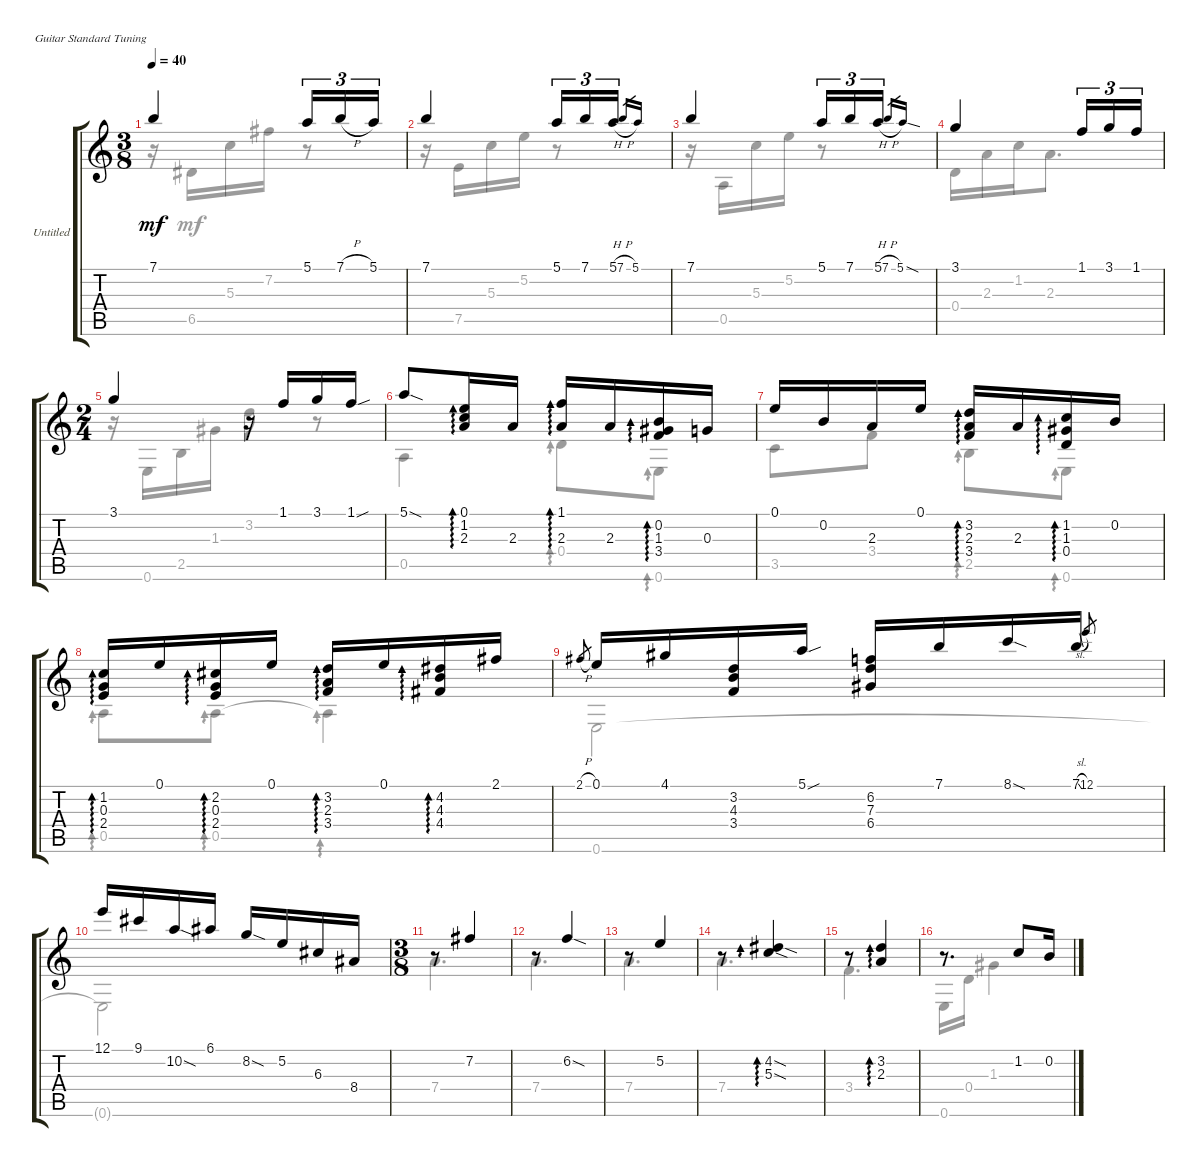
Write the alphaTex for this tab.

\bracketExtendMode groupsimilarinstruments
\firstSystemTrackNameOrientation horizontal
\otherSystemsTrackNameOrientation horizontal
\track ("Untitled" "Untitled") {instrument acousticguitarnylon}
\staff {score tabs}
\tuning (E4 B3 G3 D3 A2 E2)
\voice
\ts (3 8)
\tempo 40
\clef g2
\ks aminor
7.1.4{dy mf} 5.1.16{tu (3 2)} 7.1{h}.16{tu (3 2)} 5.1.16{tu (3 2)} |
7.1.4 5.1.16{tu (3 2)} 7.1.16{tu (3 2)} 5.1{h}.16{tu (3 2)} 7.1{h}.16{gr} 5.1.16{gr} |
7.1.4 5.1.16{tu (3 2)} 7.1.16{tu (3 2)} 5.1{h}.16{tu (3 2)} 7.1{h}.16{gr} 5.1{sod}.16{gr} |
3.1.4 1.1.16{tu (3 2)} 3.1.16{tu (3 2)} 1.1.16{tu (3 2)} |
\ts (2 4)
3.1.4 r.16 1.1.16 3.1.16 1.1{sou}.16 |
5.1{sod}.8 (0.1 1.2 2.3).16{ad 0} 2.3.16 (1.1 2.3).16{ad 0} 2.3.16 (0.2 1.3 3.4).16{ad 0} 0.3.16 |
0.1.16 0.2.16 2.3.16 0.1.16 (3.2 2.3 3.4).16{ad 0} 2.3.16 (1.2 1.3 0.4).16{ad 0} 0.2.16 |
(1.2 0.3 2.4).16{ad 0} 0.1.16 (2.2 0.3 2.4).16{ad 0} 0.1.16 (3.2 2.3 3.4).16{ad 0} 0.1.16 (4.2 4.3 4.4).16{ad 0} 2.1.16 |
2.1{h}.8{gr} 0.1.16 4.1.16 (3.2 4.3 3.4).16 5.1{sou}.16 (6.2 7.3 6.4).16 7.1.16 8.1{sod}.16 7.1{sl}.16 12.1.8{gr} |
12.1.16 9.1.16 10.2{sod}.16 6.1.16 8.2{sod}.16 5.2.16 6.3.16 8.4.16 |
\ts (3 8)
r.8 7.2.4 |
r.8 6.2{sod}.4 |
r.8 5.2.4 |
r.8 (4.2{sod} 5.3{sod}).4{ad 0} |
r.8 (3.2 2.3).4{ad 0} |
r.8{d} 1.2.8 0.2.16
\voice
\clef g2
\ottava regular
\simile none
\ks aminor
r.16{dy mf} 6.5.16 5.3.16 7.2.16 r.8 |
r.16 7.5.16 5.3.16 5.2.16 r.8 |
r.16 0.5.16 5.3.16 5.2.16 r.8 |
0.4.16 2.3.16 1.2.16 2.3.8{d} |
r.16 0.6.16 2.5.16 1.3.16 3.2.8 r.8 |
0.5.4 0.4.8{ad 0} 0.6.8{ad 0} |
3.5.8 3.4.8 2.5.8{ad 0} 0.6.8{ad 0} |
0.5.8{ad 0} 0.5.8{ad 0} 0.5{t}.4{ad 0} |
0.6.2 |
0.6{t}.2 |
7.4.4{d} |
7.4.4{d} |
7.4.4{d} |
7.4.4{d} |
3.4.4{d} |
0.6.16 0.4.16 1.3.4
